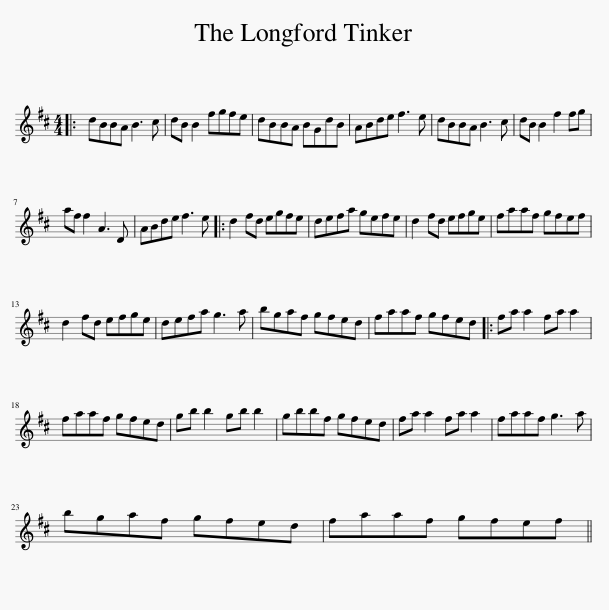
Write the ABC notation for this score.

X:1
L:1/8
M:4/4
I:linebreak $
K:D
V:1 treble
V:1
|: dBBA B3 c | dB B2 fgfe | dBBA BGdB | ABde f3 e | dBBA B3 c | %5
 dB B2 f2 fg |$ af f2 A3 D | ABde f3 e |: d2 fd egfe | defa gefe | %10
 d2 fd efge | faaf gfef |$ d2 fd efge | defa g3 a | bgaf gfed | %15
 faaf gfed |: fa a2 fa a2 |$ faaf gfed | gb b2 gb b2 | gbbf gfed | %20
 fa a2 fa a2 | faaf g3 a |$ bgaf gfed | faaf gfef || %24
